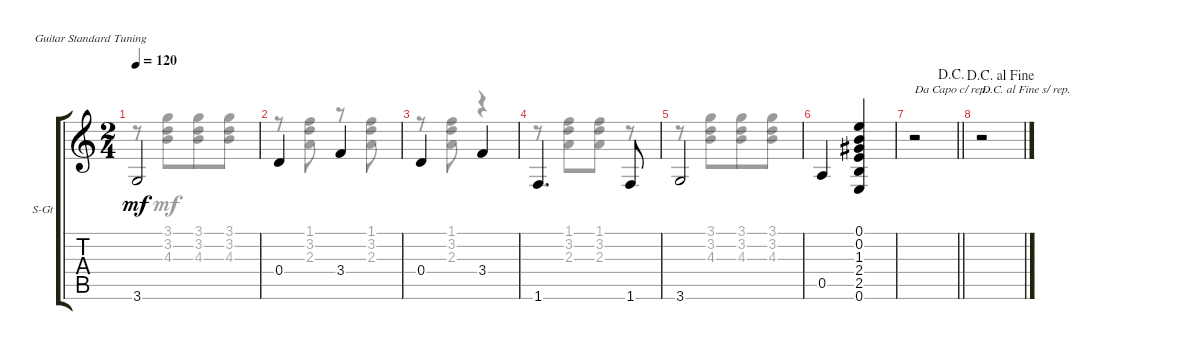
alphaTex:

\defaultSystemsLayout 4
\bracketExtendMode groupsimilarinstruments
\firstSystemTrackNameOrientation horizontal
\otherSystemsTrackNameOrientation horizontal
\track ("Steel Guitar" "S-Gt") {instrument acousticguitarnylon}
\staff {score tabs}
\tuning (E4 B3 G3 D3 A2 E2)
\voice
\ts (2 4)
\tempo 120
\clef g2
\ks c
3.6.2{dy mf} |
0.4.4 3.4.4 |
0.4.4 3.4.4 |
1.6.4{d} 1.6.8 |
3.6.2 |
0.5.4 (2.4 0.1 0.2 0.6 2.5 1.3).4 |
\jump dacapo
\barLineRight lightlight
r.2{txt "Da Capo c/ rep."} |
\jump dacapoalfine
r.2{txt "D.C. al Fine s/ rep."}
\voice
\clef g2
\ottava regular
\simile none
\ks c
r.8{dy mf} (3.1 3.2 4.3).8{beam merge} (3.1 3.2 4.3).8{beam merge} (3.1 3.2 4.3).8 |
r.8 (1.1 3.2 2.3).8 r.8 (1.1 3.2 2.3).8 |
r.8 (1.1 3.2 2.3).8 r.4 |
r.8 (1.1 3.2 2.3).8{beam merge} (1.1 3.2 2.3).8 r.8 |
r.8 (3.1 3.2 4.3).8{beam merge} (3.1 3.2 4.3).8{beam merge} (3.1 3.2 4.3).8 |
|
\barLineRight lightlight
|
